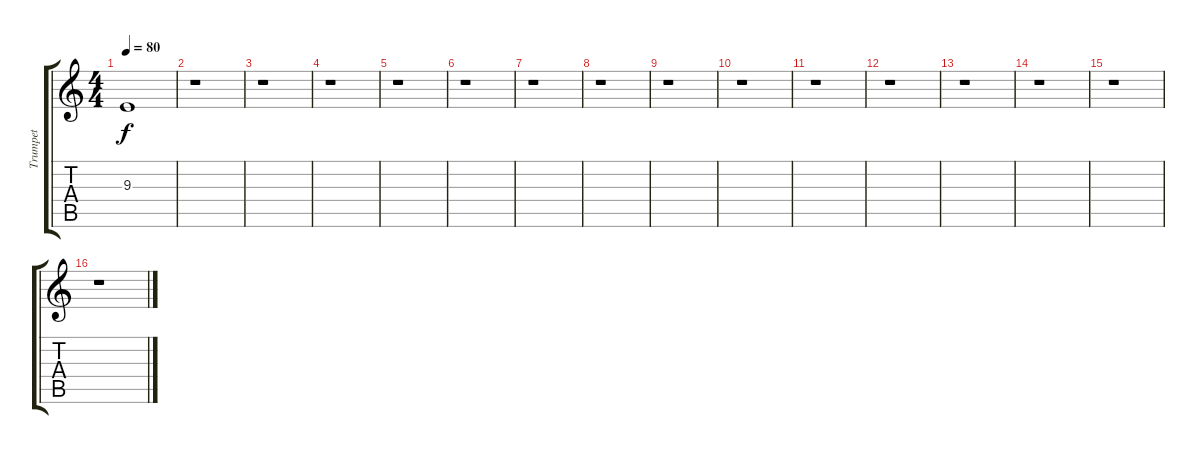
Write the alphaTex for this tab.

\track ("Trumpet" "Trumpet") {instrument trumpet}
\staff {score tabs}
\tuning (E4 B3 G3 D3 A2 E2) {hide}
\ts (4 4)
\tempo 80
\clef g2
\ks c
9.3.1{dy f} |
r.1 |
r.1 |
r.1 |
r.1 |
r.1 |
r.1 |
r.1 |
r.1 |
r.1 |
r.1 |
r.1 |
r.1 |
r.1 |
r.1 |
r.1
